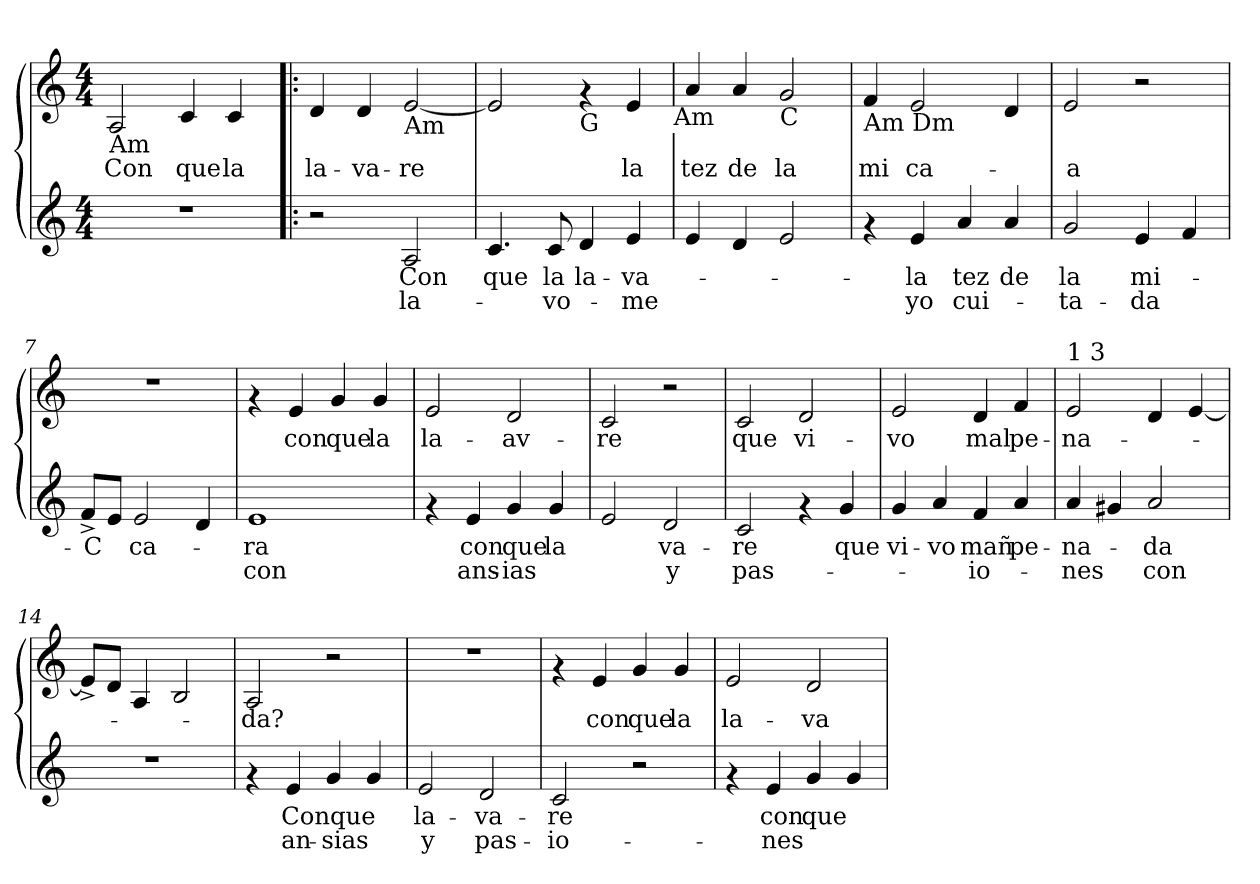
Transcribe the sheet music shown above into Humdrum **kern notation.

**kern	**text	**text	**kern	**text
*part2	*part2	*part2	*part1	*part1
*staff2	*staff2	*staff2	*staff1	*staff1
*clefG2	*	*	*clefG2	*
*k[]	*	*	*k[]	*
*C:	*	*	*C:	*
*M4/4	*	*	*M4/4	*
=1	=1	=1	=1	=1
!	!	!	!LO:TX:b:t=Am	!
!	!	!	!	!LO:LY:b
1r	.	.	2A/	Con
!	!	!	!	!LO:LY:b
.	.	.	4c/	que
!	!	!	!	!LO:LY:b
.	.	.	4c/	la
=2!|:	=2!|:	=2!|:	=2!|:	=2!|:
!	!	!	!	!LO:LY:b
2r	.	.	4d/	la-
!	!	!	!	!LO:LY:b
.	.	.	4d/	-va-
!	!	!	!LO:TX:b:t=Am	!
!	!LO:LY:b	!LO:LY:b	!	!LO:LY:b
2A/	Con	la-	[<2e/	-re
=3	=3	=3	=3	=3
!	!LO:LY:b	!	!	!
4.c/	que	.	2e/]	.
!	!LO:LY:b	!LO:LY:b	!	!
8c/	la	-vo-	.	.
!	!	!	!LO:TX:b:t=G	!
!	!LO:LY:b	!	!	!
4d/	la-	.	4rf	.
!	!LO:LY:b	!LO:LY:b	!	!LO:LY:b
4e/	-va-	-me	4e/	la
!	!	!	!LO:TX:b:t=Am	!
=4	=4	=4	=4	=4
!	!	!	!	!LO:LY:b
4e/	.	.	4a/	tez
!	!	!	!	!LO:LY:b
4d/	.	.	4a/	de
!	!	!	!LO:TX:b:t=C	!
!	!	!	!	!LO:LY:b
2e/	.	.	2g/	la
=5	=5	=5	=5	=5
!	!	!	!LO:TX:b:t=Am    Dm	!
!	!	!	!	!LO:LY:b
4rf	.	.	4f/	mi
!	!LO:LY:b	!LO:LY:b	!	!LO:LY:b
4e/	la	yo	2e/	ca-
!	!LO:LY:b	!LO:LY:b	!	!
4a/	tez	cui-	.	.
!	!LO:LY:b	!	!	!
4a/	de	.	4d/	.
=6	=6	=6	=6	=6
!	!LO:LY:b	!LO:LY:b	!	!LO:LY:b
2g/	la	-ta-	2e/	-a
!	!LO:LY:b	!LO:LY:b	!	!
4e/	mi-	-da	2r	.
4f/	.	.	.	.
!!LO:LB:g=z
=7	=7	=7	=7	=7
!	!LO:LY:b	!	!	!
8f^</L	-C	.	1r	.
8e/J	.	.	.	.
!	!LO:LY:b	!	!	!
2e/	ca-	.	.	.
4d/	.	.	.	.
=8	=8	=8	=8	=8
!	!LO:LY:b	!LO:LY:b	!	!
1e	ra	con	4rf	.
!	!	!	!	!LO:LY:b
.	.	.	4e/	con
!	!	!	!	!LO:LY:b
.	.	.	4g/	que
!	!	!	!	!LO:LY:b
.	.	.	4g/	la
=9	=9	=9	=9	=9
!	!	!	!	!LO:LY:b
4rf	.	.	2e/	la-
!	!LO:LY:b	!LO:LY:b	!	!
4e/	con	ans-	.	.
!	!LO:LY:b	!LO:LY:b	!	!LO:LY:b
4g/	que	-ias	2d/	-av-
!	!LO:LY:b	!	!	!
4g/	la	.	.	.
=10	=10	=10	=10	=10
!	!	!	!	!LO:LY:b
2e/	.	.	2c/	-re
!	!LO:LY:b	!LO:LY:b	!	!
2d/	-va-	y	2r	.
=11	=11	=11	=11	=11
!	!LO:LY:b	!LO:LY:b	!	!LO:LY:b
2c/	-re	pas-	2c/	que
!	!	!	!	!LO:LY:b
4rf	.	.	2d/	vi-
!	!LO:LY:b	!	!	!
4g/	que	.	.	.
=12	=12	=12	=12	=12
!	!LO:LY:b	!	!	!LO:LY:b
4g/	vi-	.	2e/	-vo
!	!LO:LY:b	!	!	!
4a/	-vo	.	.	.
!	!LO:LY:b	!LO:LY:b	!	!LO:LY:b
4f/	mañ	-io-	4d/	mal
!	!LO:LY:b	!	!	!LO:LY:b
4a/	pe-	.	4f/	pe-
!!LO:LB:g=z
=13	=13	=13	=13	=13
!	!	!	!LO:TX:a:t=1 3	!
!	!LO:LY:b	!LO:LY:b	!	!LO:LY:b
4a/	-na-	-nes	2e/	-na-
4g#X/	.	.	.	.
!	!LO:LY:b	!LO:LY:b	!	!
2a/	-da	con	4d/	.
.	.	.	[>4e/	.
=14	=14	=14	=14	=14
1r	.	.	8e^</L]	.
.	.	.	8d/J	.
.	.	.	4A/	.
.	.	.	2B/	.
=15	=15	=15	=15	=15
!	!	!	!	!LO:LY:b
4rf	.	.	2A/	-da?
!	!LO:LY:b	!LO:LY:b	!	!
4e/	Conque	an-	.	.
!	!	!LO:LY:b	!	!
4g/	.	-sias	2r	.
4g/	.	.	.	.
=16	=16	=16	=16	=16
!	!LO:LY:b	!LO:LY:b	!	!
2e/	la-	y	1r	.
!	!LO:LY:b	!LO:LY:b	!	!
2d/	-va-	pas-	.	.
=17	=17	=17	=17	=17
!	!LO:LY:b	!LO:LY:b	!	!
2c/	-re	-io-	4rf	.
!	!	!	!	!LO:LY:b
.	.	.	4e/	con
!	!	!	!	!LO:LY:b
2r	.	.	4g/	que
!	!	!	!	!LO:LY:b
.	.	.	4g/	la
=18	=18	=18	=18	=18
!	!	!	!	!LO:LY:b
4rf	.	.	2e/	la-
!	!LO:LY:b	!LO:LY:b	!	!
4e/	con	-nes	.	.
!	!LO:LY:b	!	!	!LO:LY:b
4g/	que	.	2d/	-va-
4g/	.	.	.	.
=	=	=	=	=
*-	*-	*-	*-	*-
